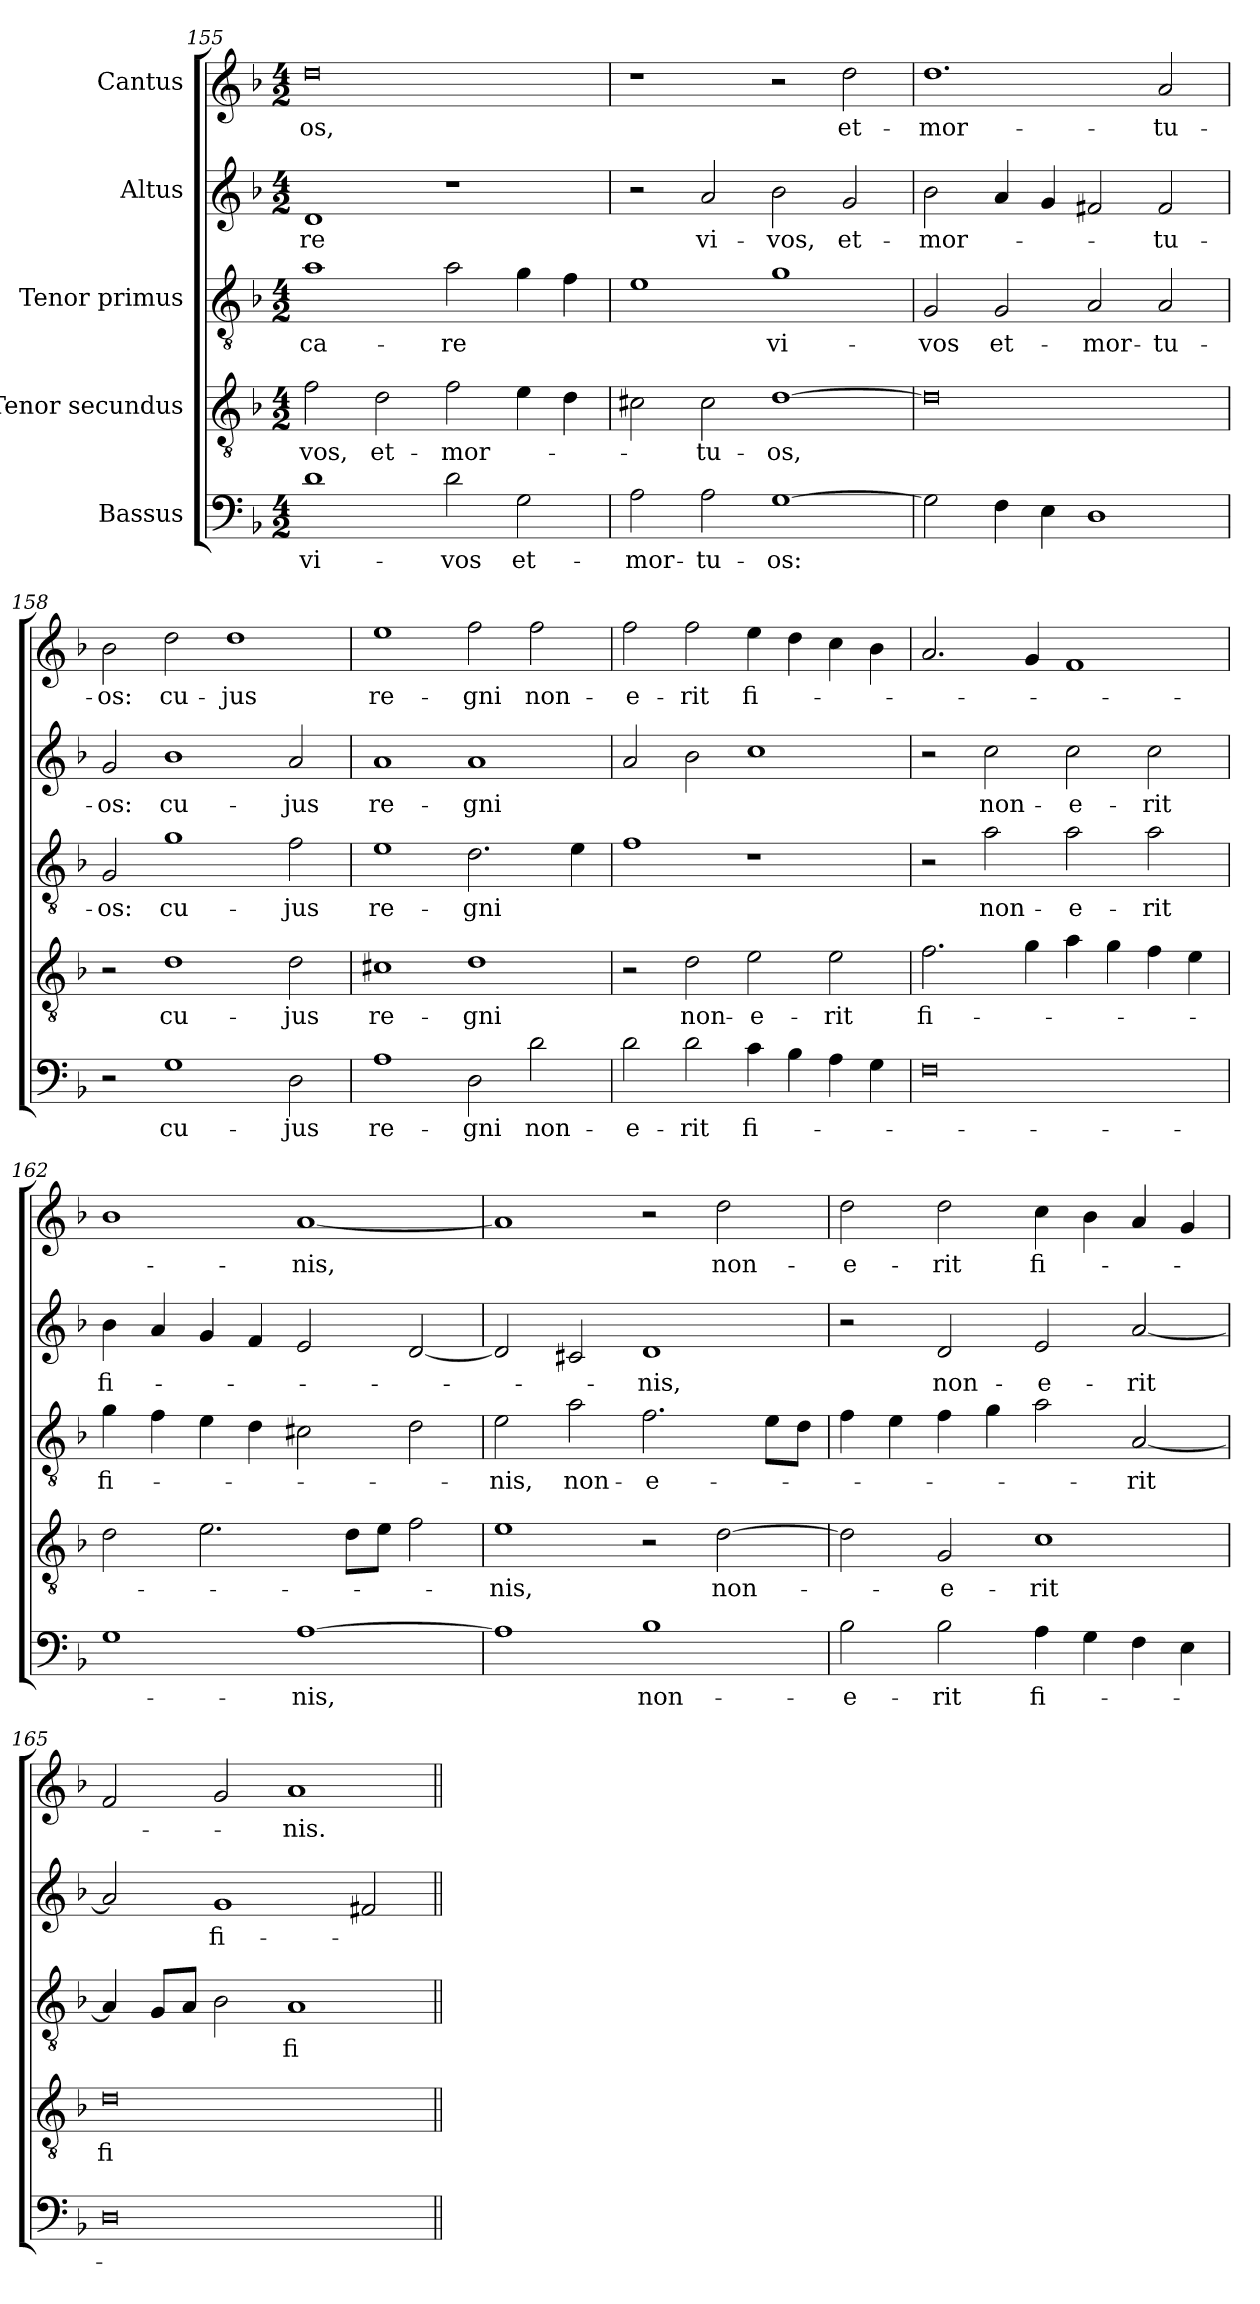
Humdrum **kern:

**kern	**text	**kern	**text	**kern	**text	**kern	**text	**kern	**text
*part5	*part5	*part4	*part4	*part3	*part3	*part2	*part2	*part1	*part1
*staff5	*staff5	*staff4	*staff4	*staff3	*staff3	*staff2	*staff2	*staff1	*staff1
*I"Bassus	*	*I"Tenor secundus	*	*I"Tenor primus	*	*I"Altus	*	*I"Cantus	*
*clefF4	*	*clefGv2	*	*clefGv2	*	*clefG2	*	*clefG2	*
*k[b-]	*	*k[b-]	*	*k[b-]	*	*k[b-]	*	*k[b-]	*
*M4/2	*	*M4/2	*	*M4/2	*	*M4/2	*	*M4/2	*
=155	=155	=155	=155	=155	=155	=155	=155	=155	=155
1d\	vi-	2f\	-vos,	1a\	-ca-	1d/	-re	0dd\	-os,
.	.	2d\	et-	.	.	.	.	.	.
2d\	-vos	2f\	mor-	2a\	-re	1r	.	.	.
2G\	et-	4e\	.	4g\	.	.	.	.	.
.	.	4d\	.	4f\	.	.	.	.	.
=156	=156	=156	=156	=156	=156	=156	=156	=156	=156
2A\	mor-	2c#X\	.	1e\	.	2r	.	1r	.
2A\	-tu-	2c#\	-tu-	.	.	2a/	vi-	.	.
[1G\	-os:	[1d\	-os,	1g\	vi-	2b-\	-vos,	2r	.
.	.	.	.	.	.	2g/	et-	2dd\	et-
=157	=157	=157	=157	=157	=157	=157	=157	=157	=157
2G\]	.	0d\]	.	2G/	-vos	2b-\	mor-	1.dd\	mor-
4F\	.	.	.	2G/	et-	4a/	.	.	.
4E\	.	.	.	.	.	4g/	.	.	.
1D\	.	.	.	2A/	mor-	2f#X/	.	.	.
.	.	.	.	2A/	-tu-	2f#/	-tu-	2a/	-tu-
=158	=158	=158	=158	=158	=158	=158	=158	=158	=158
2r	.	2r	.	2G/	-os:	2g/	-os:	2b-\	-os:
1G\	cu-	1d\	cu-	1g\	cu-	1b-\	cu-	2dd\	cu-
.	.	.	.	.	.	.	.	1dd\	-jus
2D\	-jus	2d\	-jus	2f\	-jus	2a/	-jus	.	.
=159	=159	=159	=159	=159	=159	=159	=159	=159	=159
1A\	re-	1c#X\	re-	1e\	re-	1a/	re-	1ee\	re-
2D\	-gni	1d\	-gni	2.d\	-gni	1a/	-gni	2ff\	-gni
2d\	non-	.	.	.	.	.	.	2ff\	non-
.	.	.	.	4e\	.	.	.	.	.
=160	=160	=160	=160	=160	=160	=160	=160	=160	=160
2d\	e-	2r	.	1f\	.	2a/	.	2ff\	e-
2d\	-rit	2d\	non-	.	.	2b-\	.	2ff\	-rit
4c\	fi-	2e\	e-	1r	.	1cc\	.	4ee\	fi-
4B-\	.	.	.	.	.	.	.	4dd\	.
4A\	.	2e\	-rit	.	.	.	.	4cc\	.
4G\	.	.	.	.	.	.	.	4b-\	.
=161	=161	=161	=161	=161	=161	=161	=161	=161	=161
0F\	.	2.f\	fi-	2r	.	2r	.	2.a/	.
.	.	.	.	2a\	non-	2cc\	non-	.	.
.	.	4g\	.	.	.	.	.	4g/	.
.	.	4a\	.	2a\	e-	2cc\	e-	1f/	.
.	.	4g\	.	.	.	.	.	.	.
.	.	4f\	.	2a\	-rit	2cc\	-rit	.	.
.	.	4e\	.	.	.	.	.	.	.
=162	=162	=162	=162	=162	=162	=162	=162	=162	=162
1G\	.	2d\	.	4g\	fi-	4b-\	fi-	1b-\	.
.	.	.	.	4f\	.	4a/	.	.	.
.	.	2.e\	.	4e\	.	4g/	.	.	.
.	.	.	.	4d\	.	4f/	.	.	.
[1A\	-nis,	.	.	2c#X\	.	2e/	.	[1a/	-nis,
.	.	8d\L	.	.	.	.	.	.	.
.	.	8e\J	.	.	.	.	.	.	.
.	.	2f\	.	2d\	.	[2d/	.	.	.
=163	=163	=163	=163	=163	=163	=163	=163	=163	=163
1A\]	.	1e\	-nis,	2e\	-nis,	2d/]	.	1a/]	.
.	.	.	.	2a\	non-	2c#X/	.	.	.
1B-\	non-	2r	.	2.f\	e-	1d/	-nis,	2r	.
.	.	[2d\	non-	.	.	.	.	2dd\	non-
.	.	.	.	8e\L	.	.	.	.	.
.	.	.	.	8d\J	.	.	.	.	.
=164	=164	=164	=164	=164	=164	=164	=164	=164	=164
2B-\	e-	2d\]	.	4f\	.	2r	.	2dd\	e-
.	.	.	.	4e\	.	.	.	.	.
2B-\	-rit	2G/	e-	4f\	.	2d/	non-	2dd\	-rit
.	.	.	.	4g\	.	.	.	.	.
4A\	fi-	1c\	-rit	2a\	.	2e/	e-	4cc\	fi-
4G\	.	.	.	.	.	.	.	4b-\	.
4F\	.	.	.	[2A/	-rit	[2a/	-rit	4a/	.
4E\	.	.	.	.	.	.	.	4g/	.
=165	=165	=165	=165	=165	=165	=165	=165	=165	=165
0D\	.	0d\	fi-	4A/]	.	2a/]	.	2f/	.
.	.	.	.	8G/L	.	.	.	.	.
.	.	.	.	8A/J	.	.	.	.	.
.	.	.	.	2B-\	.	1g/	fi-	2g/	.
.	.	.	.	1A/	fi-	.	.	1a/	-nis.
.	.	.	.	.	.	2f#X/	.	.	.
=||	=||	=||	=||	=||	=||	=||	=||	=||	=||
*-	*-	*-	*-	*-	*-	*-	*-	*-	*-
